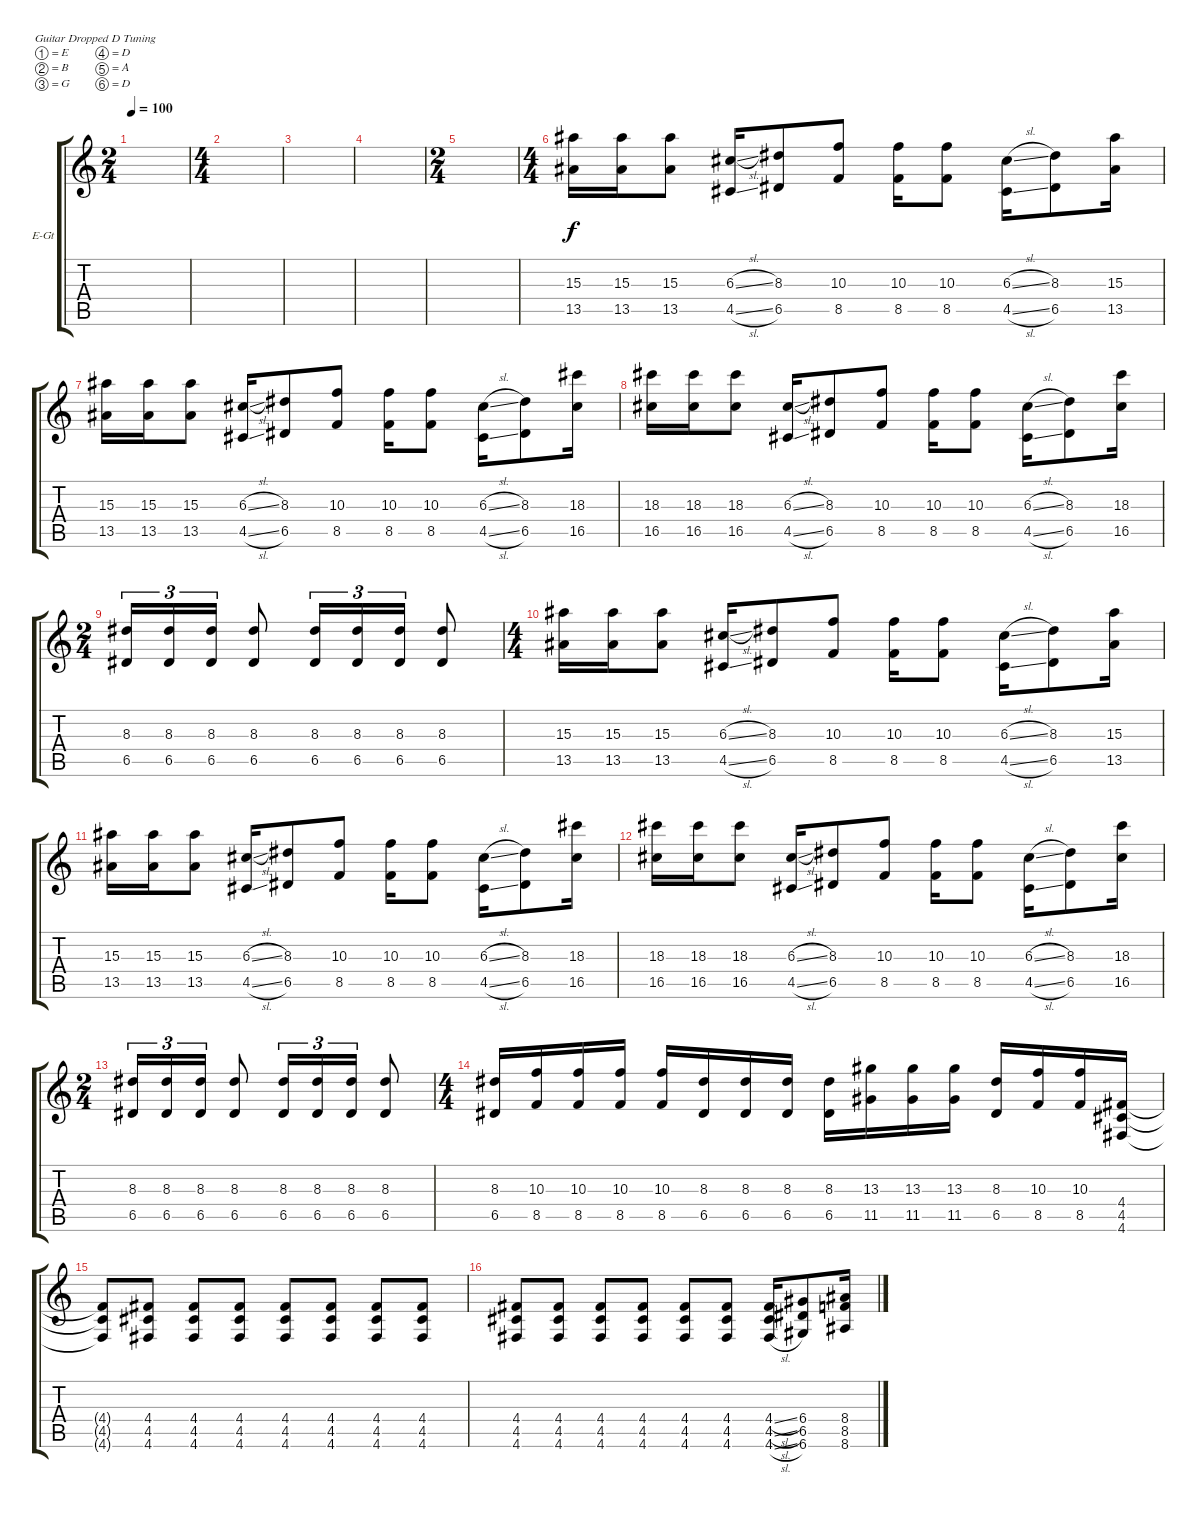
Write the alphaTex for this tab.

\defaultSystemsLayout 4
\bracketExtendMode groupsimilarinstruments
\firstSystemTrackNameOrientation horizontal
\otherSystemsTrackNameOrientation horizontal
\track ("Electric Guitar" "E-Gt") {instrument acousticgrandpiano}
\staff {score tabs}
\tuning (E4 B3 G3 D3 A2 D2)
\displaytranspose 12
\ts (2 4)
\tempo 100
\clef g2
\ks c
|
\ts (4 4)
|
|
|
\ts (2 4)
|
\ts (4 4)
(13.5 15.3).16 (13.5 15.3).16 (13.5 15.3).8 (4.5{sl} 6.3{sl}).16 (6.5 8.3).8 (8.5 10.3).8 (8.5 10.3).16 (10.3 8.5).8 (4.5{sl} 6.3{sl}).16 (6.5 8.3).8 (13.5 15.3).16 |
(13.5 15.3).16 (13.5 15.3).16 (13.5 15.3).8 (4.5{sl} 6.3{sl}).16 (6.5 8.3).8 (8.5 10.3).8 (8.5 10.3).16 (10.3 8.5).8 (4.5{sl} 6.3{sl}).16 (6.5 8.3).8 (16.5 18.3).16 |
(16.5 18.3).16 (16.5 18.3).16 (16.5 18.3).8 (4.5{sl} 6.3{sl}).16 (6.5 8.3).8 (8.5 10.3).8 (8.5 10.3).16 (10.3 8.5).8 (4.5{sl} 6.3{sl}).16 (6.5 8.3).8 (16.5 18.3).16 |
\ts (2 4)
(6.5 8.3).16{tu (3 2)} (6.5 8.3).16{tu (3 2)} (6.5 8.3).16{tu (3 2)} (6.5 8.3).8 (6.5 8.3).16{tu (3 2)} (6.5 8.3).16{tu (3 2)} (6.5 8.3).16{tu (3 2)} (6.5 8.3).8 |
\ts (4 4)
(13.5 15.3).16 (13.5 15.3).16 (13.5 15.3).8 (4.5{sl} 6.3{sl}).16 (6.5 8.3).8 (8.5 10.3).8 (8.5 10.3).16 (10.3 8.5).8 (4.5{sl} 6.3{sl}).16 (6.5 8.3).8 (13.5 15.3).16 |
(13.5 15.3).16 (13.5 15.3).16 (13.5 15.3).8 (4.5{sl} 6.3{sl}).16 (6.5 8.3).8 (8.5 10.3).8 (8.5 10.3).16 (10.3 8.5).8 (4.5{sl} 6.3{sl}).16 (6.5 8.3).8 (16.5 18.3).16 |
(16.5 18.3).16 (16.5 18.3).16 (16.5 18.3).8 (4.5{sl} 6.3{sl}).16 (6.5 8.3).8 (8.5 10.3).8 (8.5 10.3).16 (10.3 8.5).8 (4.5{sl} 6.3{sl}).16 (6.5 8.3).8 (16.5 18.3).16 |
\ts (2 4)
(6.5 8.3).16{tu (3 2)} (6.5 8.3).16{tu (3 2)} (6.5 8.3).16{tu (3 2)} (6.5 8.3).8 (6.5 8.3).16{tu (3 2)} (6.5 8.3).16{tu (3 2)} (6.5 8.3).16{tu (3 2)} (6.5 8.3).8 |
\ts (4 4)
(6.5 8.3).16 (8.5 10.3).16 (8.5 10.3).16 (8.5 10.3).16 (8.5 10.3).16 (6.5 8.3).16 (6.5 8.3).16 (6.5 8.3).16 (6.5 8.3).16 (11.5 13.3).16 (11.5 13.3).16 (11.5 13.3).16 (6.5 8.3).16 (8.5 10.3).16 (8.5 10.3).16 (4.6 4.5 4.4).16 |
(4.6{t} 4.5{t} 4.4{t}).8 (4.4 4.5 4.6).8 (4.4 4.5 4.6).8 (4.4 4.5 4.6).8 (4.4 4.5 4.6).8 (4.4 4.5 4.6).8 (4.4 4.5 4.6).8 (4.4 4.5 4.6).8 |
(4.4 4.5 4.6).8 (4.4 4.5 4.6).8 (4.4 4.5 4.6).8 (4.4 4.5 4.6).8 (4.4 4.5 4.6).8 (4.4 4.5 4.6).8 (4.4{sl} 4.5{sl} 4.6{sl}).16 (6.5 6.6 6.4).8 (8.4 8.5 8.6).16
